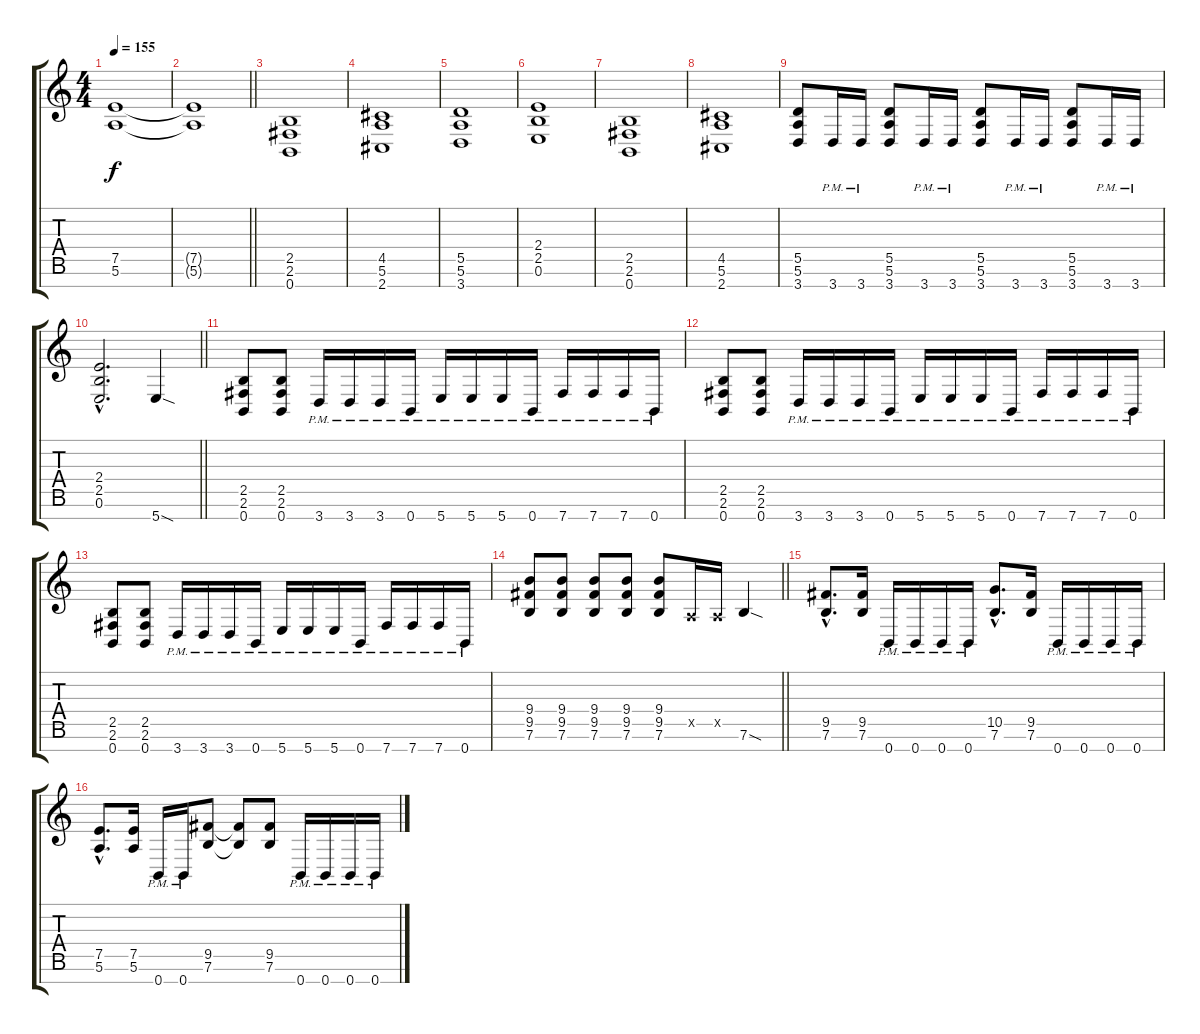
\track "" {instrument distortionguitar}
\staff {score tabs}
\tuning (E4 B3 G3 D3 A2 E2 B1) {hide}
\ts (4 4)
\tempo 155
\clef g2
\ks c
(7.5 5.6).1{dy f} |
\barLineRight lightlight
(7.5{t} 5.6{t}).1 |
(2.5 2.6 0.7).1 |
(4.5 5.6 2.7).1 |
(5.5 5.6 3.7).1 |
(2.4 2.5 0.6).1 |
(2.5 2.6 0.7).1 |
(4.5 5.6 2.7).1 |
(5.5 5.6 3.7).8 3.7{pm}.16 3.7{pm}.16 (5.5 5.6 3.7).8 3.7{pm}.16 3.7{pm}.16 (5.5 5.6 3.7).8 3.7{pm}.16 3.7{pm}.16 (5.5 5.6 3.7).8 3.7{pm}.16 3.7{pm}.16 |
\barLineRight lightlight
(2.4{hac} 2.5{hac} 0.6{hac}).2{d} 5.7{sod}.4 |
(2.5 2.6 0.7).8 (2.5 2.6 0.7).8 3.7{pm}.16 3.7{pm}.16 3.7{pm}.16 0.7{pm}.16 5.7{pm}.16 5.7{pm}.16 5.7{pm}.16 0.7{pm}.16 7.7{pm}.16 7.7{pm}.16 7.7{pm}.16 0.7{pm}.16 |
(2.5 2.6 0.7).8 (2.5 2.6 0.7).8 3.7{pm}.16 3.7{pm}.16 3.7{pm}.16 0.7{pm}.16 5.7{pm}.16 5.7{pm}.16 5.7{pm}.16 0.7{pm}.16 7.7{pm}.16 7.7{pm}.16 7.7{pm}.16 0.7{pm}.16 |
(2.5 2.6 0.7).8 (2.5 2.6 0.7).8 3.7{pm}.16 3.7{pm}.16 3.7{pm}.16 0.7{pm}.16 5.7{pm}.16 5.7{pm}.16 5.7{pm}.16 0.7{pm}.16 7.7{pm}.16 7.7{pm}.16 7.7{pm}.16 0.7{pm}.16 |
\barLineRight lightlight
(9.4 9.5 7.6).8 (9.4 9.5 7.6).8 (9.4 9.5 7.6).8 (9.4 9.5 7.6).8 (9.4 9.5 7.6).8 0.5{x}.16 0.5{x}.16 7.6{sod}.4 |
(9.5{hac} 7.6{hac}).8{d} (9.5 7.6).16 0.7{pm}.16 0.7{pm}.16 0.7{pm}.16 0.7{pm}.16 (10.5{hac} 7.6{hac}).8{d} (9.5 7.6).16 0.7{pm}.16 0.7{pm}.16 0.7{pm}.16 0.7{pm}.16 |
(7.5{hac} 5.6{hac}).8{d} (7.5 5.6).16 0.7{pm}.16 0.7{pm}.16 (9.5 7.6).8 (9.5{t} 7.6{t}).8 (9.5 7.6).8 0.7{pm}.16 0.7{pm}.16 0.7{pm}.16 0.7{pm}.16
